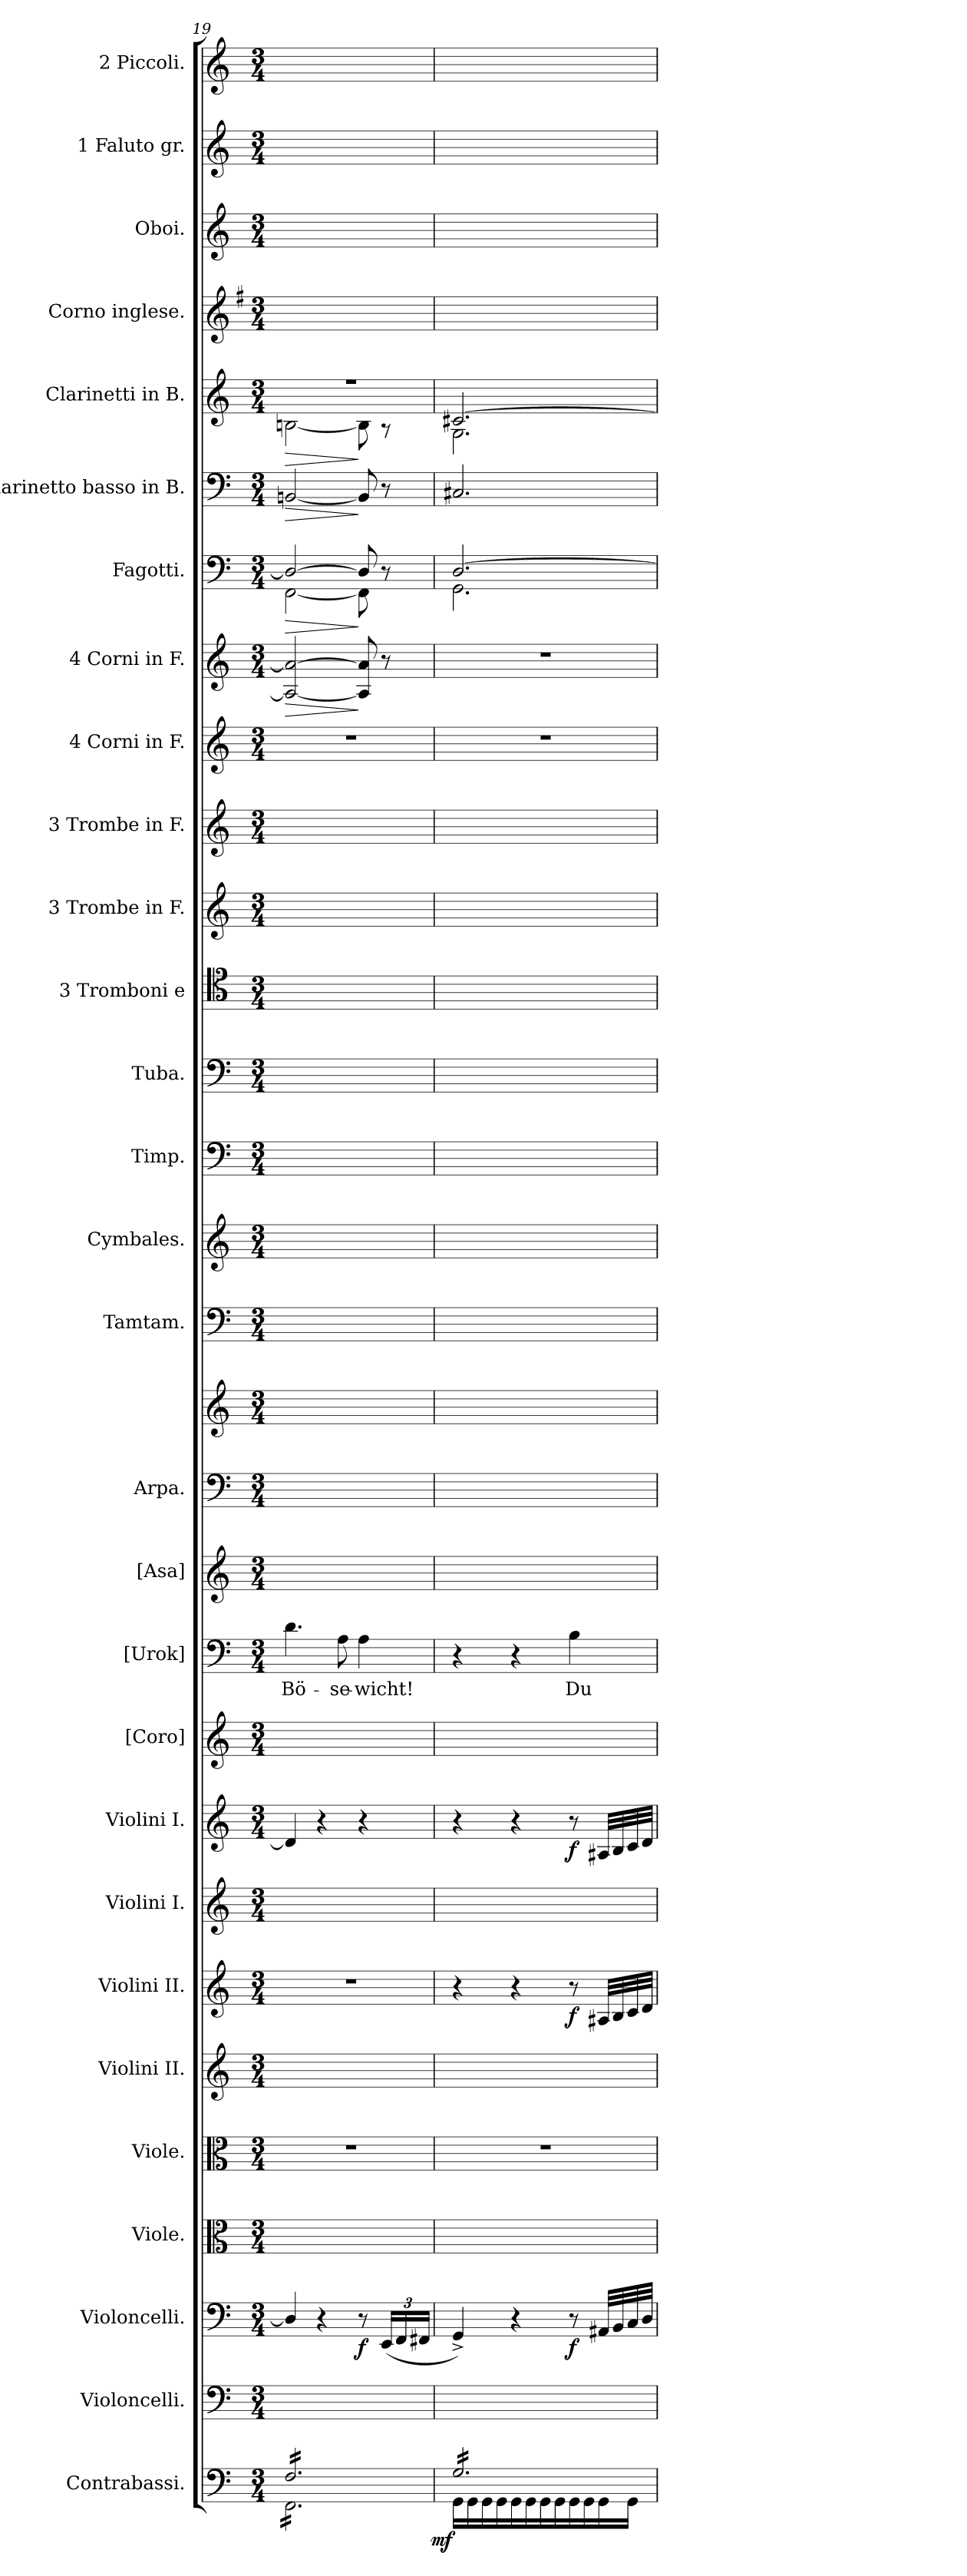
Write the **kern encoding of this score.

**kern	**dynam	**kern	**kern	**dynam	**kern	**kern	**kern	**kern	**dynam	**kern	**kern	**dynam	**kern	**kern	**text	**kern	**kern	**kern	**kern	**kern	**kern	**kern	**kern	**kern	**kern	**kern	**kern	**dynam	**kern	**dynam	**kern	**dynam	**kern	**dynam	**kern	**kern	**kern	**kern
*part29	*part29	*part28	*part27	*part27	*part26	*part25	*part24	*part23	*part23	*part22	*part21	*part21	*part20	*part19	*part19	*part18	*part17	*part17	*part16	*part15	*part14	*part13	*part12	*part11	*part10	*part9	*part8	*part8	*part7	*part7	*part6	*part6	*part5	*part5	*part4	*part3	*part2	*part1
*staff30	*staff30	*staff29	*staff28	*staff28	*staff27	*staff26	*staff25	*staff24	*staff24	*staff23	*staff22	*staff22	*staff21	*staff20	*staff20	*staff19	*staff18	*staff17	*staff16	*staff15	*staff14	*staff13	*staff12	*staff11	*staff10	*staff9	*staff8	*staff8	*staff7	*staff7	*staff6	*staff6	*staff5	*staff5	*staff4	*staff3	*staff2	*staff1
*I"Contrabassi.	*	*I"Violoncelli.	*I"Violoncelli.	*	*I"Viole.	*I"Viole.	*I"Violini II.	*I"Violini II.	*	*I"Violini I.	*I"Violini I.	*	*I"[Coro]	*I"[Urok]	*	*I"[Asa]	*I"Arpa.	*	*I"Tamtam.	*I"Cymbales.	*I"Timp.	*I"Tuba.	*I"3 Tromboni e	*I"3 Trombe in F.	*I"3 Trombe in F.	*I"4 Corni in F.	*I"4 Corni in F.	*	*I"Fagotti.	*	*I"Clarinetto basso in B.	*	*I"Clarinetti in B.	*	*I"Corno inglese.	*I"Oboi.	*I"1 Faluto gr.	*I"2 Piccoli.
*I'C.-B.	*	*I'Vcll.	*I'Vcll.	*	*	*	*I'II.	*I'II.	*	*	*	*	*	*I'Urok.	*	*I'Asa.	*	*	*I'Tamtam	*I'Cymb.	*I'Timp	*	*I'1.2. Tromb.	*	*I'1.2. Trb. F.	*I'Corni F.	*I'Corni F.	*	*I'Fag.	*	*	*	*I'Cl.B.	*	*I'Corno ingl.	*I'Ob.	*	*I'Picc.
*clefF4	*	*clefF4	*clefF4	*	*clefC3	*clefC3	*clefG2	*clefG2	*	*clefG2	*clefG2	*	*clefG2	*clefF4	*	*clefG2	*clefF4	*clefG2	*clefF4	*clefG2	*clefF4	*clefF4	*clefC4	*clefG2	*clefG2	*clefG2	*clefG2	*	*clefF4	*	*clefF4	*	*clefG2	*	*clefG2	*clefG2	*clefG2	*clefG2
*	*	*	*	*	*	*	*	*	*	*	*	*	*	*	*	*	*	*	*	*	*	*	*	*ITrd-3c-5	*ITrd-3c-5	*ITrd4c7	*ITrd4c7	*	*	*	*ITrd1c2	*	*ITrd1c2	*	*ITrd4c7	*	*	*
*k[]	*	*k[]	*k[]	*	*k[]	*k[]	*k[]	*k[]	*	*k[]	*k[]	*	*k[]	*k[]	*	*k[]	*k[]	*k[]	*k[]	*k[]	*k[]	*k[]	*k[]	*k[b-]	*k[b-]	*k[b-]	*k[b-]	*	*k[]	*	*k[b-e-]	*	*k[b-e-]	*	*k[]	*k[]	*k[]	*k[]
*M3/4	*	*M3/4	*M3/4	*	*M3/4	*M3/4	*M3/4	*M3/4	*	*M3/4	*M3/4	*	*M3/4	*M3/4	*	*M3/4	*M3/4	*M3/4	*M3/4	*M3/4	*M3/4	*M3/4	*M3/4	*M3/4	*M3/4	*M3/4	*M3/4	*	*M3/4	*	*M3/4	*	*M3/4	*	*M3/4	*M3/4	*M3/4	*M3/4
=19	=19	=19	=19	=19	=19	=19	=19	=19	=19	=19	=19	=19	=19	=19	=19	=19	=19	=19	=19	=19	=19	=19	=19	=19	=19	=19	=19	=19	=19	=19	=19	=19	=19	=19	=19	=19	=19	=19
*^	*	*	*	*	*	*	*	*	*	*	*	*	*	*	*	*	*	*	*	*	*	*	*	*	*	*	*	*	*	*	*	*	*	*	*	*	*	*
!	!	!	!	!	!	!	!	!	!	!	!	!	!	!	!	!	!	!	!	!	!	!	!	!	!	!	!	!	!LO:HP:b	!	!LO:HP:b	!	!LO:HP:b	!	!LO:HP:b	!	!	!	!
*	*	*	*	*	*	*	*	*	*	*	*	*	*	*	*	*	*	*	*	*	*	*	*	*	*	*	*	*	*	*^	*	*	*	*^	*	*	*	*	*
*tremolo	*	*	*	*	*	*	*	*	*	*	*	*	*	*	*	*	*	*	*	*	*	*	*	*	*	*	*	*	*	*	*	*	*	*	*	*	*	*	*	*	*
16F/LL	16FF\LL	.	4D/yy]	4D/]	.	2.ryy	2.r	2.ryy	2.r	.	4d/yy]	4d/]	.	2.ryy	4.d\	Bö-	2.ryy	2.ryy	2.ryy	2.ryy	2.ryy	2.ryy	2.ryy	2.ryy	2.ryy	2.ryy	2.r	2D_/ 2d_/	>	2D/_	[2FF\	>	[2AAn/	>	2.rff	[2An\	>	2.ryy	2.ryy	2.ryy	2.ryy
16F/	16FF\	.	.	.	.	.	.	.	.	.	.	.	.	.	.	.	.	.	.	.	.	.	.	.	.	.	.	.	.	.	.	.	.	.	.	.	.	.	.	.	.
16F/	16FF\	.	.	.	.	.	.	.	.	.	.	.	.	.	.	.	.	.	.	.	.	.	.	.	.	.	.	.	.	.	.	.	.	.	.	.	.	.	.	.	.
16F/	16FF\	.	.	.	.	.	.	.	.	.	.	.	.	.	.	.	.	.	.	.	.	.	.	.	.	.	.	.	.	.	.	.	.	.	.	.	.	.	.	.	.
16F/	16FF\	.	4ryy	4r	.	.	.	.	.	.	4ryy	4r	.	.	.	.	.	.	.	.	.	.	.	.	.	.	.	.	.	.	.	.	.	.	.	.	.	.	.	.	.
16F/	16FF\	.	.	.	.	.	.	.	.	.	.	.	.	.	.	.	.	.	.	.	.	.	.	.	.	.	.	.	.	.	.	.	.	.	.	.	.	.	.	.	.
16F/	16FF\	.	.	.	.	.	.	.	.	.	.	.	.	.	8A\	-se-	.	.	.	.	.	.	.	.	.	.	.	.	.	.	.	.	.	.	.	.	.	.	.	.	.
16F/	16FF\	.	.	.	.	.	.	.	.	.	.	.	.	.	.	.	.	.	.	.	.	.	.	.	.	.	.	.	.	.	.	.	.	.	.	.	.	.	.	.	.
16F/	16FF\	.	8ryy	8r	f	.	.	.	.	.	4ryy	4r	.	.	4A\	-wicht!	.	.	.	.	.	.	.	.	.	.	.	8D]/ 8d]/	]	8D/]	8FF\]	]	8AA/]	]	.	8A\]	]	.	.	.	.
16F/	16FF\	.	.	.	.	.	.	.	.	.	.	.	.	.	.	.	.	.	.	.	.	.	.	.	.	.	.	.	.	.	.	.	.	.	.	.	.	.	.	.	.
16F/	16FF\	.	(24EE/LLyy	(24EE/LL	.	.	.	.	.	.	.	.	.	.	.	.	.	.	.	.	.	.	.	.	.	.	.	8r	.	8r	8ryy	.	8r	.	.	8r	.	.	.	.	.
.	.	.	24FF/yy	24FF/	.	.	.	.	.	.	.	.	.	.	.	.	.	.	.	.	.	.	.	.	.	.	.	.	.	.	.	.	.	.	.	.	.	.	.	.	.
16F/JJ	16FF\JJ	.	.	.	.	.	.	.	.	.	.	.	.	.	.	.	.	.	.	.	.	.	.	.	.	.	.	.	.	.	.	.	.	.	.	.	.	.	.	.	.
.	.	.	24FF#X/JJyy	24FF#X/JJ	.	.	.	.	.	.	.	.	.	.	.	.	.	.	.	.	.	.	.	.	.	.	.	.	.	.	.	.	.	.	.	.	.	.	.	.	.
=20	=20	=20	=20	=20	=20	=20	=20	=20	=20	=20	=20	=20	=20	=20	=20	=20	=20	=20	=20	=20	=20	=20	=20	=20	=20	=20	=20	=20	=20	=20	=20	=20	=20	=20	=20	=20	=20	=20	=20	=20	=20
!	!	!LO:DY:b:rj	!	!	!	!	!	!	!	!	!	!	!	!	!	!	!	!	!	!	!	!	!	!	!	!	!	!	!	!	!	!	!	!	!	!	!	!	!	!	!
16G/LL	16GG\LL	mf	4GG^>/yy)	4GG^>/)	.	2.ryy	2.r	4ryy	4r	.	4ryy	4r	.	2.ryy	4r	.	2.ryy	2.ryy	2.ryy	2.ryy	2.ryy	2.ryy	2.ryy	2.ryy	2.ryy	2.ryy	2.r	2.r	.	[2.D/	2.GG\	.	2.BBn/	.	[2.Bn/	2.F\	.	2.ryy	2.ryy	2.ryy	2.ryy
16G/	16GG\	.	.	.	.	.	.	.	.	.	.	.	.	.	.	.	.	.	.	.	.	.	.	.	.	.	.	.	.	.	.	.	.	.	.	.	.	.	.	.	.
16G/	16GG\	.	.	.	.	.	.	.	.	.	.	.	.	.	.	.	.	.	.	.	.	.	.	.	.	.	.	.	.	.	.	.	.	.	.	.	.	.	.	.	.
16G/	16GG\	.	.	.	.	.	.	.	.	.	.	.	.	.	.	.	.	.	.	.	.	.	.	.	.	.	.	.	.	.	.	.	.	.	.	.	.	.	.	.	.
16G/	16GG\	.	4ryy	4r	.	.	.	4ryy	4r	.	4ryy	4r	.	.	4r	.	.	.	.	.	.	.	.	.	.	.	.	.	.	.	.	.	.	.	.	.	.	.	.	.	.
16G/	16GG\	.	.	.	.	.	.	.	.	.	.	.	.	.	.	.	.	.	.	.	.	.	.	.	.	.	.	.	.	.	.	.	.	.	.	.	.	.	.	.	.
16G/	16GG\	.	.	.	.	.	.	.	.	.	.	.	.	.	.	.	.	.	.	.	.	.	.	.	.	.	.	.	.	.	.	.	.	.	.	.	.	.	.	.	.
16G/	16GG\	.	.	.	.	.	.	.	.	.	.	.	.	.	.	.	.	.	.	.	.	.	.	.	.	.	.	.	.	.	.	.	.	.	.	.	.	.	.	.	.
16G/	16GG\	.	8ryy	8r	f	.	.	8ryy	8r	f	8ryy	8r	f	.	4B\	Du	.	.	.	.	.	.	.	.	.	.	.	.	.	.	.	.	.	.	.	.	.	.	.	.	.
16G/	16GG\	.	.	.	.	.	.	.	.	.	.	.	.	.	.	.	.	.	.	.	.	.	.	.	.	.	.	.	.	.	.	.	.	.	.	.	.	.	.	.	.
16G/	16GG\	.	32AA#X/LLLyy	32AA#X/LLL	.	.	.	32A#X/LLLyy	32A#X/LLL	.	32A#X/LLLyy	32A#X/LLL	.	.	.	.	.	.	.	.	.	.	.	.	.	.	.	.	.	.	.	.	.	.	.	.	.	.	.	.	.
.	.	.	32BB/yy	32BB/	.	.	.	32B/yy	32B/	.	32B/yy	32B/	.	.	.	.	.	.	.	.	.	.	.	.	.	.	.	.	.	.	.	.	.	.	.	.	.	.	.	.	.
16G/JJ	16GG\JJ	.	32C/yy	32C/	.	.	.	32c/yy	32c/	.	32c/yy	32c/	.	.	.	.	.	.	.	.	.	.	.	.	.	.	.	.	.	.	.	.	.	.	.	.	.	.	.	.	.
*Xtremolo	*	*	*	*	*	*	*	*	*	*	*	*	*	*	*	*	*	*	*	*	*	*	*	*	*	*	*	*	*	*	*	*	*	*	*	*	*	*	*	*	*
.	.	.	32D/JJJyy	32D/JJJ	.	.	.	32d/JJJyy	32d/JJJ	.	32d/JJJyy	32d/JJJ	.	.	.	.	.	.	.	.	.	.	.	.	.	.	.	.	.	.	.	.	.	.	.	.	.	.	.	.	.
*v	*v	*	*	*	*	*	*	*	*	*	*	*	*	*	*	*	*	*	*	*	*	*	*	*	*	*	*	*	*	*v	*v	*	*	*	*v	*v	*	*	*	*	*
=	=	=	=	=	=	=	=	=	=	=	=	=	=	=	=	=	=	=	=	=	=	=	=	=	=	=	=	=	=	=	=	=	=	=	=	=	=	=
*-	*-	*-	*-	*-	*-	*-	*-	*-	*-	*-	*-	*-	*-	*-	*-	*-	*-	*-	*-	*-	*-	*-	*-	*-	*-	*-	*-	*-	*-	*-	*-	*-	*-	*-	*-	*-	*-	*-
